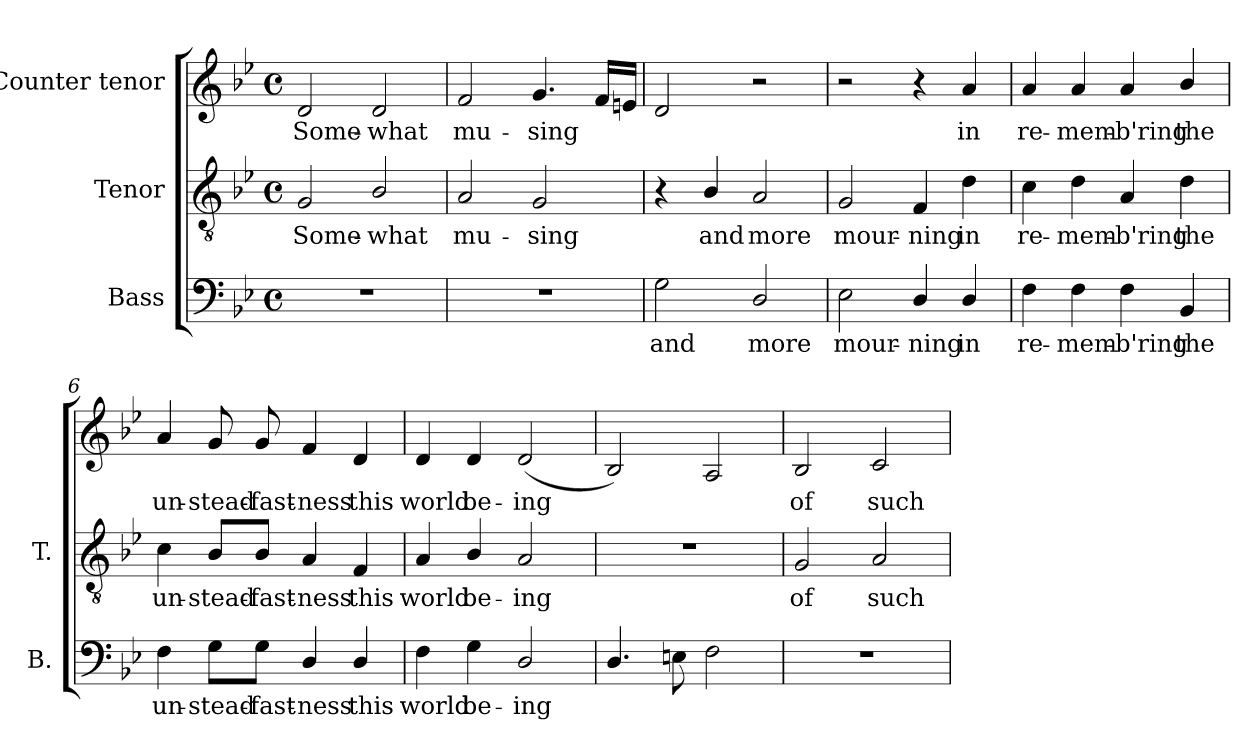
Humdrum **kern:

**kern	**text	**kern	**text	**kern	**text
*part3	*part3	*part2	*part2	*part1	*part1
*staff3	*staff3	*staff2	*staff2	*staff1	*staff1
*I"Bass	*	*I"Tenor	*	*I"Counter tenor	*
*I'B.	*	*I'T.	*	*	*
!!LO:PB:g=z
*clefF4	*	*clefGv2	*	*clefG2	*
*	*	*ITrd7c12	*	*	*
*k[b-e-]	*	*k[b-e-]	*	*k[b-e-]	*
*B-:	*	*B-:	*	*B-:	*
*M4/4	*	*M4/4	*	*M4/4	*
*met(c)	*	*met(c)	*	*met(c)	*
=1	=1	=1	=1	=1	=1
!	!	!	!LO:LY:b:color=#000000	!	!
!	!	!	!	!	!LO:LY:b:color=#000000
1r	.	2GGi/	Some-	2di/	Some-
!	!	!	!LO:LY:b:color=#000000	!	!
!	!	!	!	!	!LO:LY:b:color=#000000
.	.	2BB-i/	-what	2di/	-what
=2	=2	=2	=2	=2	=2
!	!	!	!LO:LY:b:color=#000000	!	!
!	!	!	!	!	!LO:LY:b:color=#000000
1r	.	2AAi/	mu-	2fi/	mu-
!	!	!	!LO:LY:b:color=#000000	!	!
!	!	!	!	!	!LO:LY:b:color=#000000
.	.	2GGi/	-sing	4.gi/	-sing
.	.	.	.	16fi/LL	.
.	.	.	.	16eni/JJ	.
=3	=3	=3	=3	=3	=3
!	!LO:LY:b:color=#000000	!	!	!	!
2Gi\	and	4r	.	2di/	.
!	!	!	!LO:LY:b:color=#000000	!	!
.	.	4BB-i/	and	.	.
!	!LO:LY:b:color=#000000	!	!	!	!
!	!	!	!LO:LY:b:color=#000000	!	!
2Di/	more	2AAi/	more	2r	.
=4	=4	=4	=4	=4	=4
!	!LO:LY:b:color=#000000	!	!	!	!
!	!	!	!LO:LY:b:color=#000000	!	!
2E-i\	mour-	2GGi/	mour-	2r	.
!	!LO:LY:b:color=#000000	!	!	!	!
!	!	!	!LO:LY:b:color=#000000	!	!
4Di/	-ning	4FFi/	-ning	4r	.
!	!LO:LY:b:color=#000000	!	!	!	!
!	!	!	!LO:LY:b:color=#000000	!	!
!	!	!	!	!	!LO:LY:b:color=#000000
4Di/	in	4Di\	in	4ai/	in
=5	=5	=5	=5	=5	=5
!	!LO:LY:b:color=#000000	!	!	!	!
!	!	!	!LO:LY:b:color=#000000	!	!
!	!	!	!	!	!LO:LY:b:color=#000000
4Fi\	re-	4Ci\	re-	4ai/	re-
!	!LO:LY:b:color=#000000	!	!	!	!
!	!	!	!LO:LY:b:color=#000000	!	!
!	!	!	!	!	!LO:LY:b:color=#000000
4Fi\	-mem-	4Di\	-mem-	4ai/	-mem-
!	!LO:LY:b:color=#000000	!	!	!	!
!	!	!	!LO:LY:b:color=#000000	!	!
!	!	!	!	!	!LO:LY:b:color=#000000
4Fi\	-b'ring	4AAi/	-b'ring	4ai/	-b'ring
!	!LO:LY:b:color=#000000	!	!	!	!
!	!	!	!LO:LY:b:color=#000000	!	!
!	!	!	!	!	!LO:LY:b:color=#000000
4BB-i/	the	4Di\	the	4b-i/	the
=6	=6	=6	=6	=6	=6
!	!LO:LY:b:color=#000000	!	!	!	!
!	!	!	!LO:LY:b:color=#000000	!	!
!	!	!	!	!	!LO:LY:b:color=#000000
4Fi\	un-	4Ci\	un-	4ai/	un-
!	!LO:LY:b:color=#000000	!	!	!	!
!	!	!	!LO:LY:b:color=#000000	!	!
!	!	!	!	!	!LO:LY:b:color=#000000
8Gi\L	-stead-	8BB-i/L	-stead-	8gi/	-stead-
!	!LO:LY:b:color=#000000	!	!	!	!
!	!	!	!LO:LY:b:color=#000000	!	!
!	!	!	!	!	!LO:LY:b:color=#000000
8Gi\J	-fast-	8BB-i/J	-fast-	8gi/	-fast-
!	!LO:LY:b:color=#000000	!	!	!	!
!	!	!	!LO:LY:b:color=#000000	!	!
!	!	!	!	!	!LO:LY:b:color=#000000
4Di/	-ness	4AAi/	-ness	4fi/	-ness
!	!LO:LY:b:color=#000000	!	!	!	!
!	!	!	!LO:LY:b:color=#000000	!	!
!	!	!	!	!	!LO:LY:b:color=#000000
4Di/	this	4FFi/	this	4di/	this
=7	=7	=7	=7	=7	=7
!	!LO:LY:b:color=#000000	!	!	!	!
!	!	!	!LO:LY:b:color=#000000	!	!
!	!	!	!	!	!LO:LY:b:color=#000000
4Fi\	world	4AAi/	world	4di/	world
!	!LO:LY:b:color=#000000	!	!	!	!
!	!	!	!LO:LY:b:color=#000000	!	!
!	!	!	!	!	!LO:LY:b:color=#000000
4Gi\	be-	4BB-i/	be-	4di/	be-
!	!LO:LY:b:color=#000000	!	!	!	!
!	!	!	!LO:LY:b:color=#000000	!	!
!	!	!	!	!	!LO:LY:b:color=#000000
2Di/	-ing	2AAi/	-ing	(2di/	-ing
!!LO:LB:g=z
=8	=8	=8	=8	=8	=8
4.Di/	.	1r	.	2B-i/)	.
8Eni\	.	.	.	.	.
2Fi\	.	.	.	2Ai/	.
=9	=9	=9	=9	=9	=9
!	!	!	!LO:LY:b:color=#000000	!	!
!	!	!	!	!	!LO:LY:b:color=#000000
1r	.	2GGi/	of	2B-i/	of
!	!	!	!LO:LY:b:color=#000000	!	!
!	!	!	!	!	!LO:LY:b:color=#000000
.	.	2AAi/	such	2ci/	such
=	=	=	=	=	=
*-	*-	*-	*-	*-	*-
